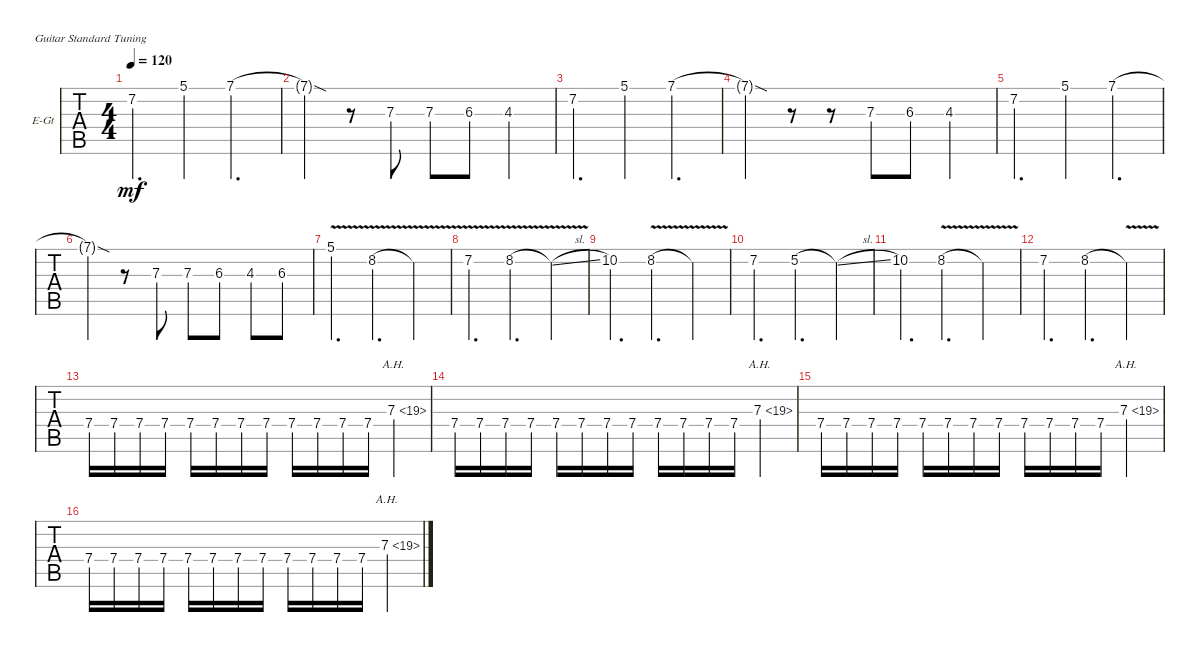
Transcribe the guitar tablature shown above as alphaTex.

\defaultSystemsLayout 4
\bracketExtendMode groupsimilarinstruments
\firstSystemTrackNameOrientation horizontal
\otherSystemsTrackNameOrientation horizontal
\track ("Соло" "E-Gt") {instrument overdrivenguitar}
\staff {tabs}
\tuning (E4 B3 G3 D3 A2 E2)
\ts (4 4)
\tempo 120
\clef g2
\ks c
7.2.4{d dy mf} 5.1.4 7.1.4{d} |
7.1{sod t}.4 r.8 7.3.8 7.3.8 6.3.8 4.3.4 |
7.2.4{d} 5.1.4 7.1.4{d} |
7.1{sod t}.4 r.8 r.8 7.3.8 6.3.8 4.3.4 |
7.2.4{d} 5.1.4 7.1.4{d} |
7.1{sod t}.4 r.8 7.3.8 7.3.8 6.3.8 4.3.8 6.3.8 |
5.1{v}.4{d} 8.2{v}.4{d} 8.2{v t}.4 |
7.2{v}.4{d} 8.2{v}.4{d} 8.2{v sl t}.4 |
10.2.4{d} 8.2{v}.4{d} 8.2{v t}.4 |
7.2.4{d} 5.2.4{d} 5.2{sl t}.4 |
10.2.4{d} 8.2{v}.4{d} 8.2{v t}.4 |
7.2.4{d} 8.2.4{d} 8.2{v t}.4 |
7.4.16 7.4.16 7.4.16 7.4.16 7.4.16 7.4.16 7.4.16 7.4.16 7.4.16 7.4.16 7.4.16 7.4.16 7.3{ah 12}.4 |
7.4.16 7.4.16 7.4.16 7.4.16 7.4.16 7.4.16 7.4.16 7.4.16 7.4.16 7.4.16 7.4.16 7.4.16 7.3{ah 12}.4 |
7.4.16 7.4.16 7.4.16 7.4.16 7.4.16 7.4.16 7.4.16 7.4.16 7.4.16 7.4.16 7.4.16 7.4.16 7.3{ah 12}.4 |
7.4.16 7.4.16 7.4.16 7.4.16 7.4.16 7.4.16 7.4.16 7.4.16 7.4.16 7.4.16 7.4.16 7.4.16 7.3{ah 12}.4
